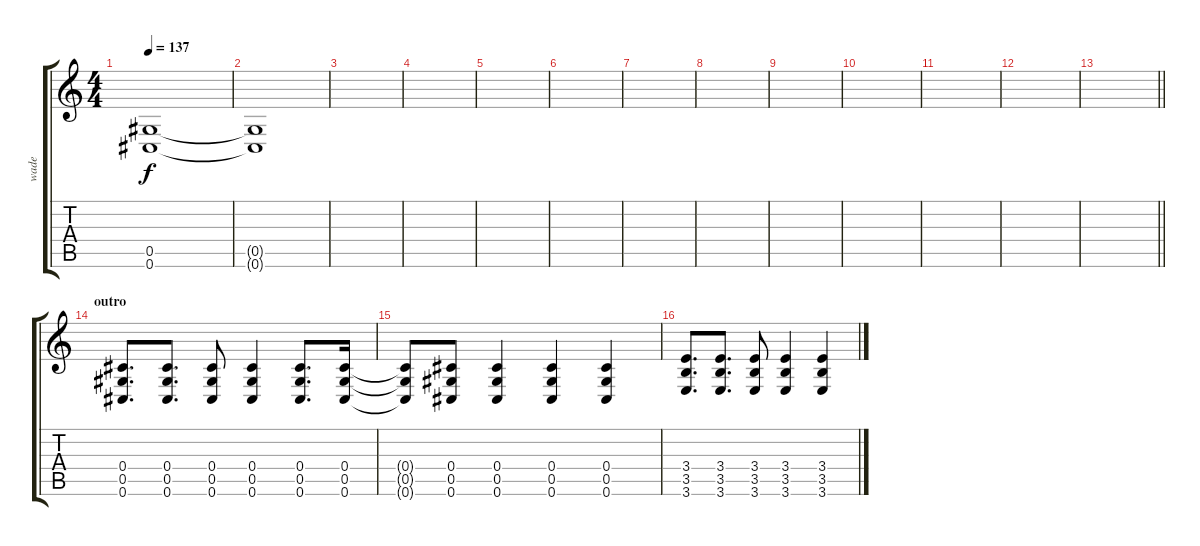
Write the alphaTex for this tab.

\track ("wade" "wade") {instrument distortionguitar}
\staff {score tabs}
\tuning (Eb4 Bb3 Gb3 Db3 Ab2 Db2) {hide}
\ts (4 4)
\tempo 137
\clef g2
\ks c
(0.5{t} 0.6{t}).1{dy f} |
(0.5{t} 0.6{t}).1 |
|
|
|
|
|
|
|
|
|
|
\barLineRight lightlight
|
\section ("" "outro")
(0.4 0.5 0.6).8{d volume 11} (0.4 0.5 0.6).8{d} (0.4 0.5 0.6).8 (0.4 0.5 0.6).4 (0.4 0.5 0.6).8{d} (0.4 0.5 0.6).16 |
(0.4{t} 0.5{t} 0.6{t}).8 (0.4 0.5 0.6).8 (0.4 0.5 0.6).4 (0.4 0.5 0.6).4 (0.4 0.5 0.6).4 |
(3.4 3.5 3.6).8{d} (3.4 3.5 3.6).8{d} (3.4 3.5 3.6).8 (3.4 3.5 3.6).4 (3.4 3.5 3.6).4
